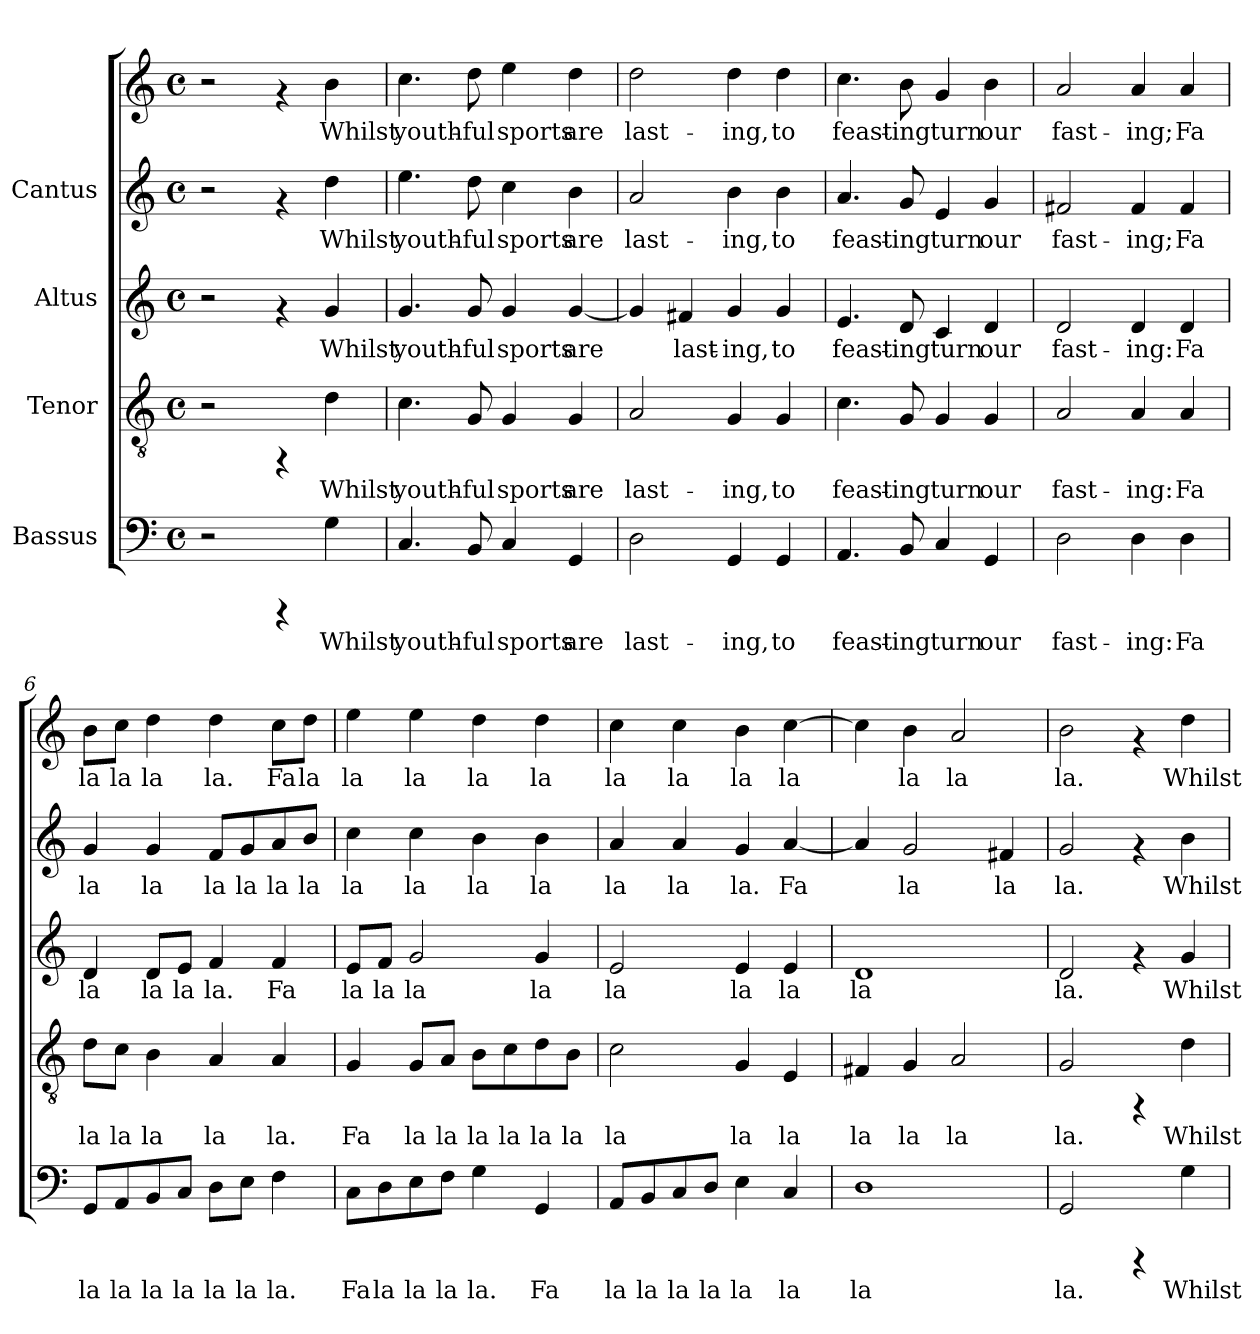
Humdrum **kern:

**kern	**text	**kern	**text	**kern	**text	**kern	**text	**kern	**text
*part4	*part4	*part3	*part3	*part2	*part2	*part1	*part1	*part1	*part1
*staff5	*staff5	*staff4	*staff4	*staff3	*staff3	*staff2	*staff2	*staff1	*staff1
*I"Bassus	*	*I"Tenor	*	*I"Altus	*	*I"Cantus	*	*	*
!!LO:PB:g=z
*stria5	*	*stria5	*	*stria5	*	*stria5	*	*stria5	*
*clefF4	*	*clefGv2	*	*clefG2	*	*clefG2	*	*clefG2	*
*M4/4	*	*M4/4	*	*M4/4	*	*M4/4	*	*M4/4	*
*met(c)	*	*met(c)	*	*met(c)	*	*met(c)	*	*met(c)	*
*MM144	*	*MM144	*	*MM144	*	*MM144	*	*MM144	*
=1	=1	=1	=1	=1	=1	=1	=1	=1	=1
2r	.	2r	.	2r	.	2r	.	2r	.
4rCCC	.	4rFF	.	4rf	.	4rf	.	4rf	.
!	!LO:LY:b:cj	!	!LO:LY:b:cj	!	!LO:LY:b:cj	!	!LO:LY:b:cj	!	!LO:LY:b:cj
4G\	Whilst	4d\	Whilst	4g/	Whilst	4dd\	Whilst	4b\	Whilst
=2	=2	=2	=2	=2	=2	=2	=2	=2	=2
!	!LO:LY:b:cj	!	!LO:LY:b:cj	!	!LO:LY:b:cj	!	!LO:LY:b:cj	!	!LO:LY:b:cj
4.C/	youth-	4.c\	youth-	4.g/	youth-	4.ee\	youth-	4.cc\	youth-
!	!LO:LY:b:cj	!	!LO:LY:b:cj	!	!LO:LY:b:cj	!	!LO:LY:b:cj	!	!LO:LY:b:cj
8BB/	-ful	8G/	-ful	8g/	-ful	8dd\	-ful	8dd\	-ful
!	!LO:LY:b:cj	!	!LO:LY:b:cj	!	!LO:LY:b:cj	!	!LO:LY:b:cj	!	!LO:LY:b:cj
4C/	sports	4G/	sports	4g/	sports	4cc\	sports	4ee\	sports
!	!LO:LY:b:cj	!	!LO:LY:b:cj	!	!LO:LY:b:cj	!	!LO:LY:b:cj	!	!LO:LY:b:cj
4GG/	are	4G/	are	[<4g/	are	4b\	are	4dd\	are
=3	=3	=3	=3	=3	=3	=3	=3	=3	=3
!	!LO:LY:b:cj	!	!LO:LY:b:cj	!	!LO:LY:b:cj	!	!LO:LY:b:cj	!	!LO:LY:b:cj
2D\	last-	2A/	last-	4g/]	.	2a/	last-	2dd\	last-
!	!	!	!	!	!LO:LY:b:cj	!	!	!	!
.	.	.	.	4f#X/	last-	.	.	.	.
!	!LO:LY:b:cj	!	!LO:LY:b:cj	!	!LO:LY:b:cj	!	!LO:LY:b:cj	!	!LO:LY:b:cj
4GG/	-ing,	4G/	-ing,	4g/	-ing,	4b\	-ing,	4dd\	-ing,
!	!LO:LY:b:cj	!	!LO:LY:b:cj	!	!LO:LY:b:cj	!	!LO:LY:b:cj	!	!LO:LY:b:cj
4GG/	to	4G/	to	4g/	to	4b\	to	4dd\	to
=4	=4	=4	=4	=4	=4	=4	=4	=4	=4
!	!LO:LY:b:cj	!	!LO:LY:b:cj	!	!LO:LY:b:cj	!	!LO:LY:b:cj	!	!LO:LY:b:cj
4.AA/	feast-	4.c\	feast-	4.e/	feast-	4.a/	feast-	4.cc\	feast-
!	!LO:LY:b:cj	!	!LO:LY:b:cj	!	!LO:LY:b:cj	!	!LO:LY:b:cj	!	!LO:LY:b:cj
8BB/	-ing	8G/	-ing	8d/	-ing	8g/	-ing	8b\	-ing
!	!LO:LY:b:cj	!	!LO:LY:b:cj	!	!LO:LY:b:cj	!	!LO:LY:b:cj	!	!LO:LY:b:cj
4C/	turn	4G/	turn	4c/	turn	4e/	turn	4g/	turn
!	!LO:LY:b:cj	!	!LO:LY:b:cj	!	!LO:LY:b:cj	!	!LO:LY:b:cj	!	!LO:LY:b:cj
4GG/	our	4G/	our	4d/	our	4g/	our	4b\	our
=5	=5	=5	=5	=5	=5	=5	=5	=5	=5
!	!LO:LY:b:cj	!	!LO:LY:b:cj	!	!LO:LY:b:cj	!	!LO:LY:b:cj	!	!LO:LY:b:cj
2D\	fast-	2A/	fast-	2d/	fast-	2f#X/	fast-	2a/	fast-
!	!LO:LY:b:cj	!	!LO:LY:b:cj	!	!LO:LY:b:cj	!	!LO:LY:b:cj	!	!LO:LY:b:cj
4D\	-ing:	4A/	-ing:	4d/	-ing:	4f#/	-ing;	4a/	-ing;
!	!LO:LY:b:cj	!	!LO:LY:b:cj	!	!LO:LY:b:cj	!	!LO:LY:b:cj	!	!LO:LY:b:cj
4D\	Fa	4A/	Fa	4d/	Fa	4f#/	Fa	4a/	Fa
!!LO:LB:g=z
=6	=6	=6	=6	=6	=6	=6	=6	=6	=6
!	!LO:LY:b:cj	!	!LO:LY:b:cj	!	!LO:LY:b:cj	!	!LO:LY:b:cj	!	!LO:LY:b:cj
8GG/L	la	8d\L	la	4d/	la	4g/	la	8b\L	la
!	!LO:LY:b:cj	!	!LO:LY:b:cj	!	!	!	!	!	!LO:LY:b:cj
8AA/	la	8c\J	la	.	.	.	.	8cc\J	la
!	!LO:LY:b:cj	!	!LO:LY:b:cj	!	!LO:LY:b:cj	!	!LO:LY:b:cj	!	!LO:LY:b:cj
8BB/	la	4B\	la	8d/L	la	4g/	la	4dd\	la
!	!LO:LY:b:cj	!	!	!	!LO:LY:b:cj	!	!	!	!
8C/J	la	.	.	8e/J	la	.	.	.	.
!	!LO:LY:b:cj	!	!LO:LY:b:cj	!	!LO:LY:b:cj	!	!LO:LY:b:cj	!	!LO:LY:b:cj
8D\L	la	4A/	la	4f/	la.	8f/L	la	4dd\	la.
!	!LO:LY:b:cj	!	!	!	!	!	!LO:LY:b:cj	!	!
8E\J	la	.	.	.	.	8g/	la	.	.
!	!LO:LY:b:cj	!	!LO:LY:b:cj	!	!LO:LY:b:cj	!	!LO:LY:b:cj	!	!LO:LY:b:cj
4F\	la.	4A/	la.	4f/	Fa	8a/	la	8cc\L	Fa
!	!	!	!	!	!	!	!LO:LY:b:cj	!	!LO:LY:b:cj
.	.	.	.	.	.	8b/J	la	8dd\J	la
=7	=7	=7	=7	=7	=7	=7	=7	=7	=7
!	!LO:LY:b:cj	!	!LO:LY:b:cj	!	!LO:LY:b:cj	!	!LO:LY:b:cj	!	!LO:LY:b:cj
8C\L	Fa	4G/	Fa	8e/L	la	4cc\	la	4ee\	la
!	!LO:LY:b:cj	!	!	!	!LO:LY:b:cj	!	!	!	!
8D\	la	.	.	8f/J	la	.	.	.	.
!	!LO:LY:b:cj	!	!LO:LY:b:cj	!	!LO:LY:b:cj	!	!LO:LY:b:cj	!	!LO:LY:b:cj
8E\	la	8G/L	la	2g/	la	4cc\	la	4ee\	la
!	!LO:LY:b:cj	!	!LO:LY:b:cj	!	!	!	!	!	!
8F\J	la	8A/J	la	.	.	.	.	.	.
!	!LO:LY:b:cj	!	!LO:LY:b:cj	!	!	!	!LO:LY:b:cj	!	!LO:LY:b:cj
4G\	la.	8B\L	la	.	.	4b\	la	4dd\	la
!	!	!	!LO:LY:b:cj	!	!	!	!	!	!
.	.	8c\	la	.	.	.	.	.	.
!	!LO:LY:b:cj	!	!LO:LY:b:cj	!	!LO:LY:b:cj	!	!LO:LY:b:cj	!	!LO:LY:b:cj
4GG/	Fa	8d\	la	4g/	la	4b\	la	4dd\	la
!	!	!	!LO:LY:b:cj	!	!	!	!	!	!
.	.	8B\J	la	.	.	.	.	.	.
=8	=8	=8	=8	=8	=8	=8	=8	=8	=8
!	!LO:LY:b:cj	!	!LO:LY:b:cj	!	!LO:LY:b:cj	!	!LO:LY:b:cj	!	!LO:LY:b:cj
8AA/L	la	2c\	la	2e/	la	4a/	la	4cc\	la
!	!LO:LY:b:cj	!	!	!	!	!	!	!	!
8BB/	la	.	.	.	.	.	.	.	.
!	!LO:LY:b:cj	!	!	!	!	!	!LO:LY:b:cj	!	!LO:LY:b:cj
8C/	la	.	.	.	.	4a/	la	4cc\	la
!	!LO:LY:b:cj	!	!	!	!	!	!	!	!
8D/J	la	.	.	.	.	.	.	.	.
!	!LO:LY:b:cj	!	!LO:LY:b:cj	!	!LO:LY:b:cj	!	!LO:LY:b:cj	!	!LO:LY:b:cj
4E\	la	4G/	la	4e/	la	4g/	la.	4b\	la
!	!LO:LY:b:cj	!	!LO:LY:b:cj	!	!LO:LY:b:cj	!	!LO:LY:b:cj	!	!LO:LY:b:cj
4C/	la	4E/	la	4e/	la	[<4a/	Fa	[>4cc\	la
=9	=9	=9	=9	=9	=9	=9	=9	=9	=9
!	!LO:LY:b:cj	!	!LO:LY:b:cj	!	!LO:LY:b:cj	!	!LO:LY:b:cj	!	!LO:LY:b:cj
1D	la	4F#X/	la	1d	la	4a/]	.	4cc\]	.
!	!	!	!LO:LY:b:cj	!	!	!	!LO:LY:b:cj	!	!LO:LY:b:cj
.	.	4G/	la	.	.	2g/	la	4b\	la
!	!	!	!LO:LY:b:cj	!	!	!	!	!	!LO:LY:b:cj
.	.	2A/	la	.	.	.	.	2a/	la
!	!	!	!	!	!	!	!LO:LY:b:cj	!	!
.	.	.	.	.	.	4f#X/	la	.	.
!!LO:PB:g=z
=10	=10	=10	=10	=10	=10	=10	=10	=10	=10
!	!LO:LY:b:cj	!	!LO:LY:b:cj	!	!LO:LY:b:cj	!	!LO:LY:b:cj	!	!LO:LY:b:cj
2GG/	la.	2G/	la.	2d/	la.	2g/	la.	2b\	la.
4rCCC	.	4rFF	.	4rf	.	4rf	.	4rf	.
!	!LO:LY:b:cj	!	!LO:LY:b:cj	!	!LO:LY:b:cj	!	!LO:LY:b:cj	!	!LO:LY:b:cj
4G\	Whilst	4d\	Whilst	4g/	Whilst	4b\	Whilst	4dd\	Whilst
=	=	=	=	=	=	=	=	=	=
*-	*-	*-	*-	*-	*-	*-	*-	*-	*-
